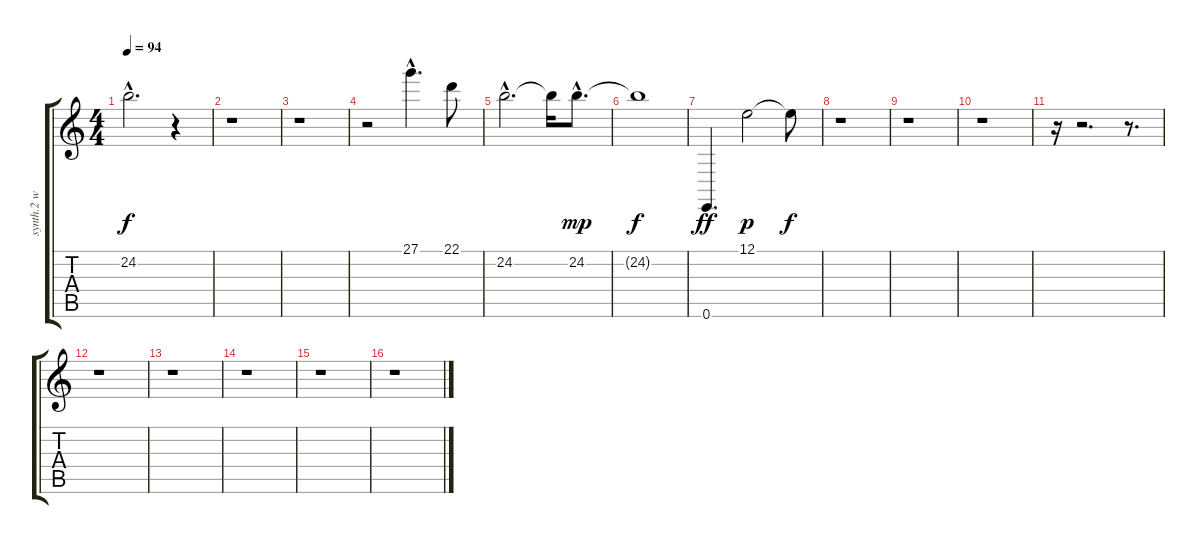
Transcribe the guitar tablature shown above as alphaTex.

\track ("synth.2 w" "synth.2 w") {instrument whistle}
\staff {score tabs}
\tuning (E4 B3 G3 D3 A2 E2) {hide}
\ts (4 4)
\tempo 94
\clef g2
\ks c
24.2{hac}.2{d dy f} r.4 |
r.1 |
r.1 |
r.2 27.1{hac}.4{d} 22.1.8 |
24.2{hac}.2{d} 24.2{t}.16 24.2{hac}.8{d dy mp} |
24.2{t}.1{dy f} |
0.6.4{d dy ff} 12.1.2{dy p} 12.1{t}.8{dy f} |
r.1 |
r.1 |
r.1 |
r.16 r.2{d} r.8{d} |
r.1 |
r.1 |
r.1 |
r.1 |
r.1
